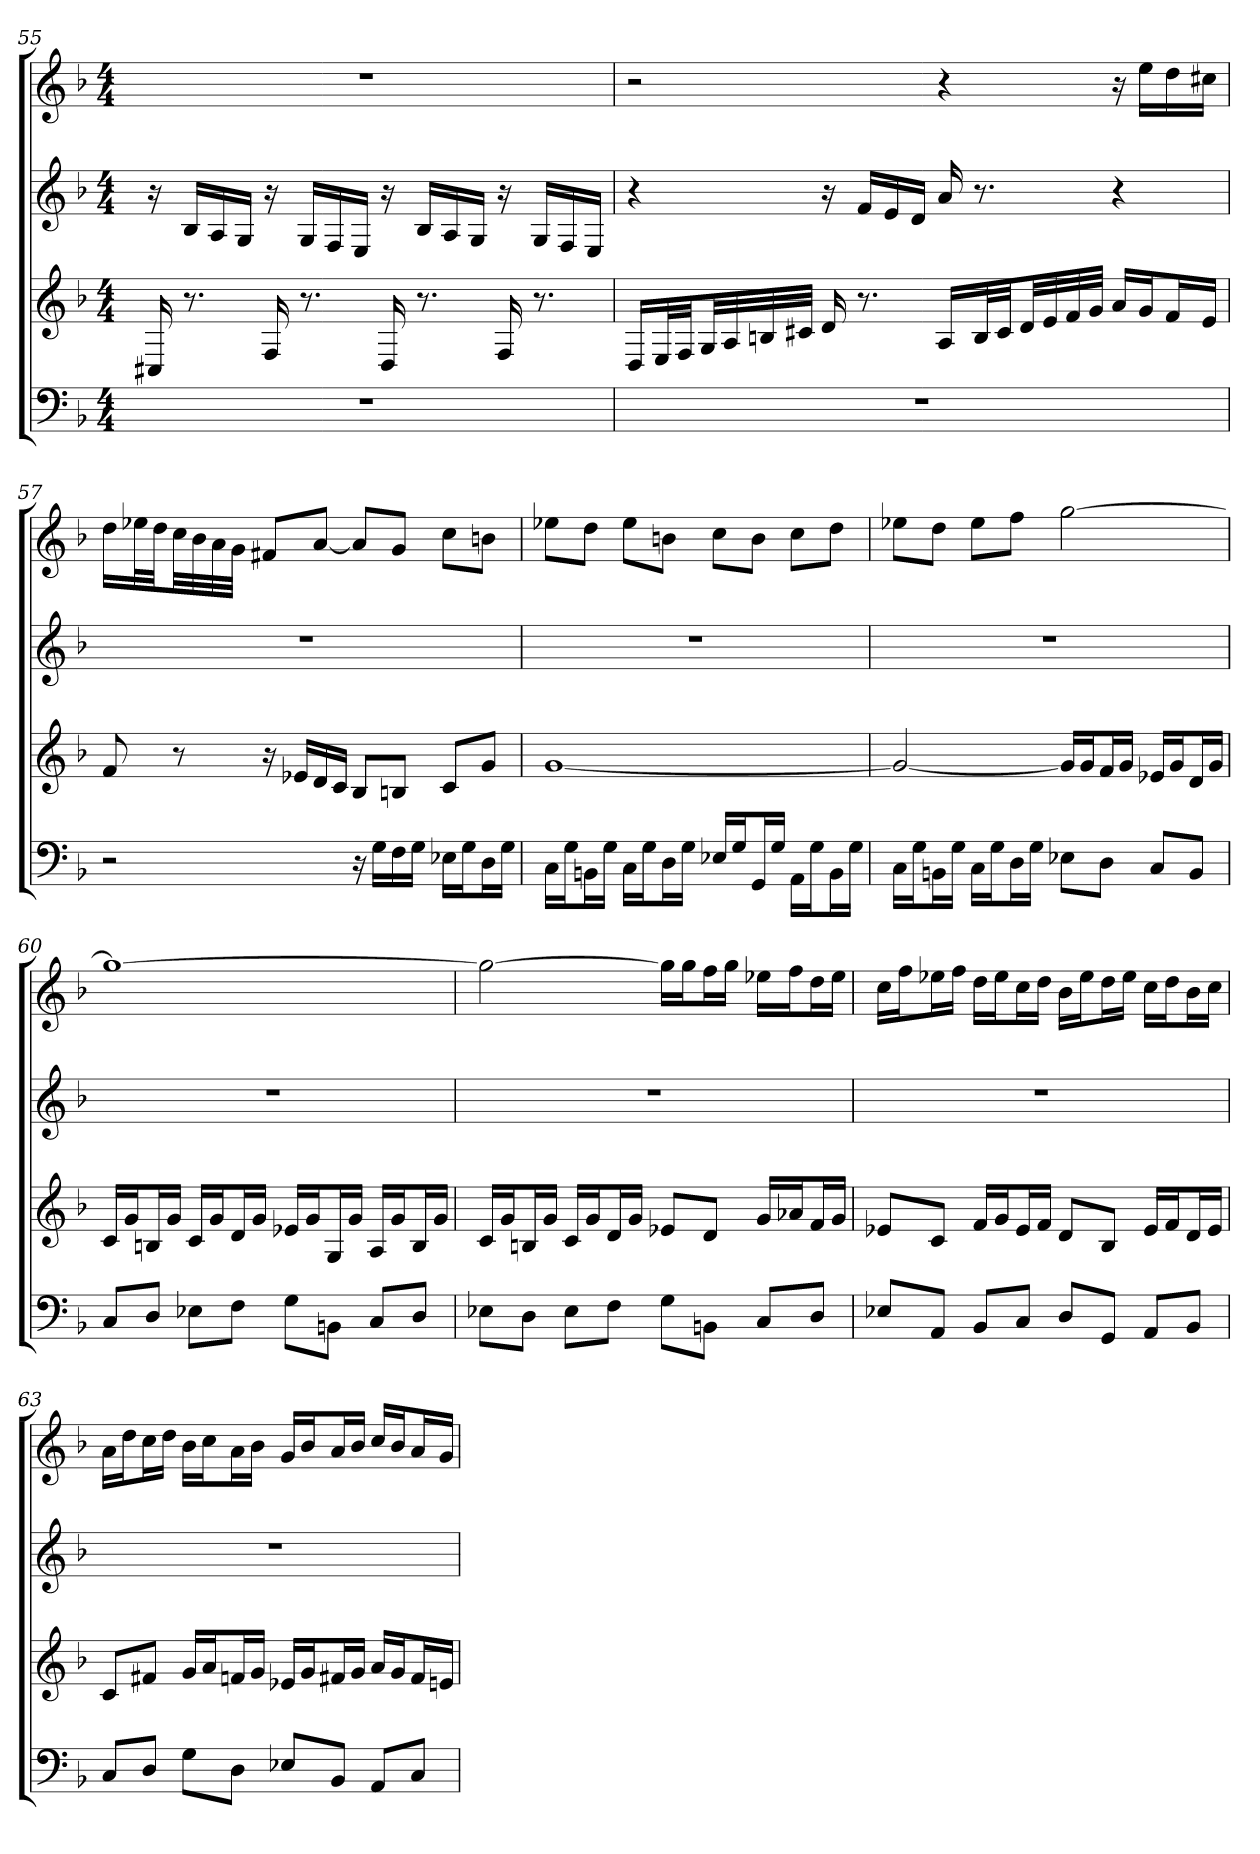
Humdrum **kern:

**kern	**kern	**kern	**kern
*part4	*part3	*part2	*part1
*staff4	*staff3	*staff2	*staff1
*k[b-]	*k[b-]	*k[b-]	*k[b-]
*M4/4	*M4/4	*M4/4	*M4/4
=55	=55	=55	=55
1r	16C#X	16r	1r
.	8.r	16B-LL	.
.	.	16A	.
.	.	16GJJ	.
.	16F	16r	.
.	8.r	16GLL	.
.	.	16F	.
.	.	16EJJ	.
.	16D	16r	.
.	8.r	16B-LL	.
.	.	16A	.
.	.	16GJJ	.
.	16F	16r	.
.	8.r	16GLL	.
.	.	16F	.
.	.	16EJJ	.
=56	=56	=56	=56
1r	16DLL	4r	2r
.	32EL	.	.
.	32FJJ	.	.
.	32GLL	.	.
.	32A	.	.
.	32Bn	.	.
.	32c#XJJJ	.	.
.	16d	16r	.
.	8.r	16fLL	.
.	.	16e	.
.	.	16dJJ	.
.	16ALL	16a	4r
.	32BL	8.r	.
.	32c#JJ	.	.
.	32dLL	.	.
.	32e	.	.
.	32f	.	.
.	32gJJJ	.	.
.	16aLL	4r	16r
.	16gJ	.	16eeLL
.	16fL	.	16dd
.	16eJJ	.	16cc#XJJ
=57	=57	=57	=57
2r	8f	1r	16ddLL
.	.	.	32ee-XL
.	.	.	32ddJJ
.	8r	.	32ccLL
.	.	.	32b-
.	.	.	32a
.	.	.	32gJJJ
.	16r	.	8f#XL
.	16e-XLL	.	.
.	16d	.	[8aJ
.	16cJJ	.	.
16r	8B-L	.	8aL]
16GLL	.	.	.
16F	8BnJ	.	8gJ
16GJJ	.	.	.
16E-XLL	8cL	.	8ccL
16GJ	.	.	.
16DL	8gJ	.	8bnJ
16GJJ	.	.	.
=58	=58	=58	=58
16CLL	[1g	1r	8ee-XL
16GJ	.	.	.
16BBnL	.	.	8ddJ
16GJJ	.	.	.
16CLL	.	.	8ee-L
16GJ	.	.	.
16DL	.	.	8bnJ
16GJJ	.	.	.
16E-XLL	.	.	8ccL
16GJ	.	.	.
16GGL	.	.	8bJ
16GJJ	.	.	.
16AALL	.	.	8ccL
16GJ	.	.	.
16BBL	.	.	8ddJ
16GJJ	.	.	.
=59	=59	=59	=59
16CLL	2g_	1r	8ee-XL
16GJ	.	.	.
16BBnL	.	.	8ddJ
16GJJ	.	.	.
16CLL	.	.	8ee-L
16GJ	.	.	.
16DL	.	.	8ffJ
16GJJ	.	.	.
8E-XL	16gLL]	.	[2gg
.	16gJ	.	.
8DJ	16fL	.	.
.	16gJJ	.	.
8CL	16e-XLL	.	.
.	16gJ	.	.
8BBJ	16dL	.	.
.	16gJJ	.	.
=60	=60	=60	=60
8CL	16cLL	1r	1gg_
.	16gJ	.	.
8DJ	16BnL	.	.
.	16gJJ	.	.
8E-XL	16cLL	.	.
.	16gJ	.	.
8FJ	16dL	.	.
.	16gJJ	.	.
8GL	16e-XLL	.	.
.	16gJ	.	.
8BBnJ	16GL	.	.
.	16gJJ	.	.
8CL	16ALL	.	.
.	16gJ	.	.
8DJ	16BL	.	.
.	16gJJ	.	.
=61	=61	=61	=61
8E-XL	16cLL	1r	2gg_
.	16gJ	.	.
8DJ	16BnL	.	.
.	16gJJ	.	.
8E-L	16cLL	.	.
.	16gJ	.	.
8FJ	16dL	.	.
.	16gJJ	.	.
8GL	8e-XL	.	16ggLL]
.	.	.	16ggJ
8BBnJ	8dJ	.	16ffL
.	.	.	16ggJJ
8CL	16gLL	.	16ee-XLL
.	16a-XJ	.	16ffJ
8DJ	16fL	.	16ddL
.	16gJJ	.	16ee-JJ
=62	=62	=62	=62
8E-XL	8e-XL	1r	16ccLL
.	.	.	16ffJ
8AAJ	8cJ	.	16ee-XL
.	.	.	16ffJJ
8BB-L	16fLL	.	16ddLL
.	16gJ	.	16ee-J
8CJ	16e-L	.	16ccL
.	16fJJ	.	16ddJJ
8DL	8dL	.	16b-LL
.	.	.	16ee-J
8GGJ	8B-J	.	16ddL
.	.	.	16ee-JJ
8AAL	16e-LL	.	16ccLL
.	16fJ	.	16ddJ
8BB-J	16dL	.	16b-L
.	16e-JJ	.	16ccJJ
=63	=63	=63	=63
8CL	8cL	1r	16aLL
.	.	.	16ddJ
8DJ	8f#XJ	.	16ccL
.	.	.	16ddJJ
8GL	16gLL	.	16b-LL
.	16aJ	.	16ccJ
8DJ	16fnL	.	16aL
.	16gJJ	.	16b-JJ
8E-XL	16e-XLL	.	16gLL
.	16gJ	.	16b-J
8BB-J	16f#XL	.	16aL
.	16gJJ	.	16b-JJ
8AAL	16aLL	.	16ccLL
.	16gJ	.	16b-J
8CJ	16f#L	.	16aL
.	16enJJ	.	16gJJ
=	=	=	=
*-	*-	*-	*-
